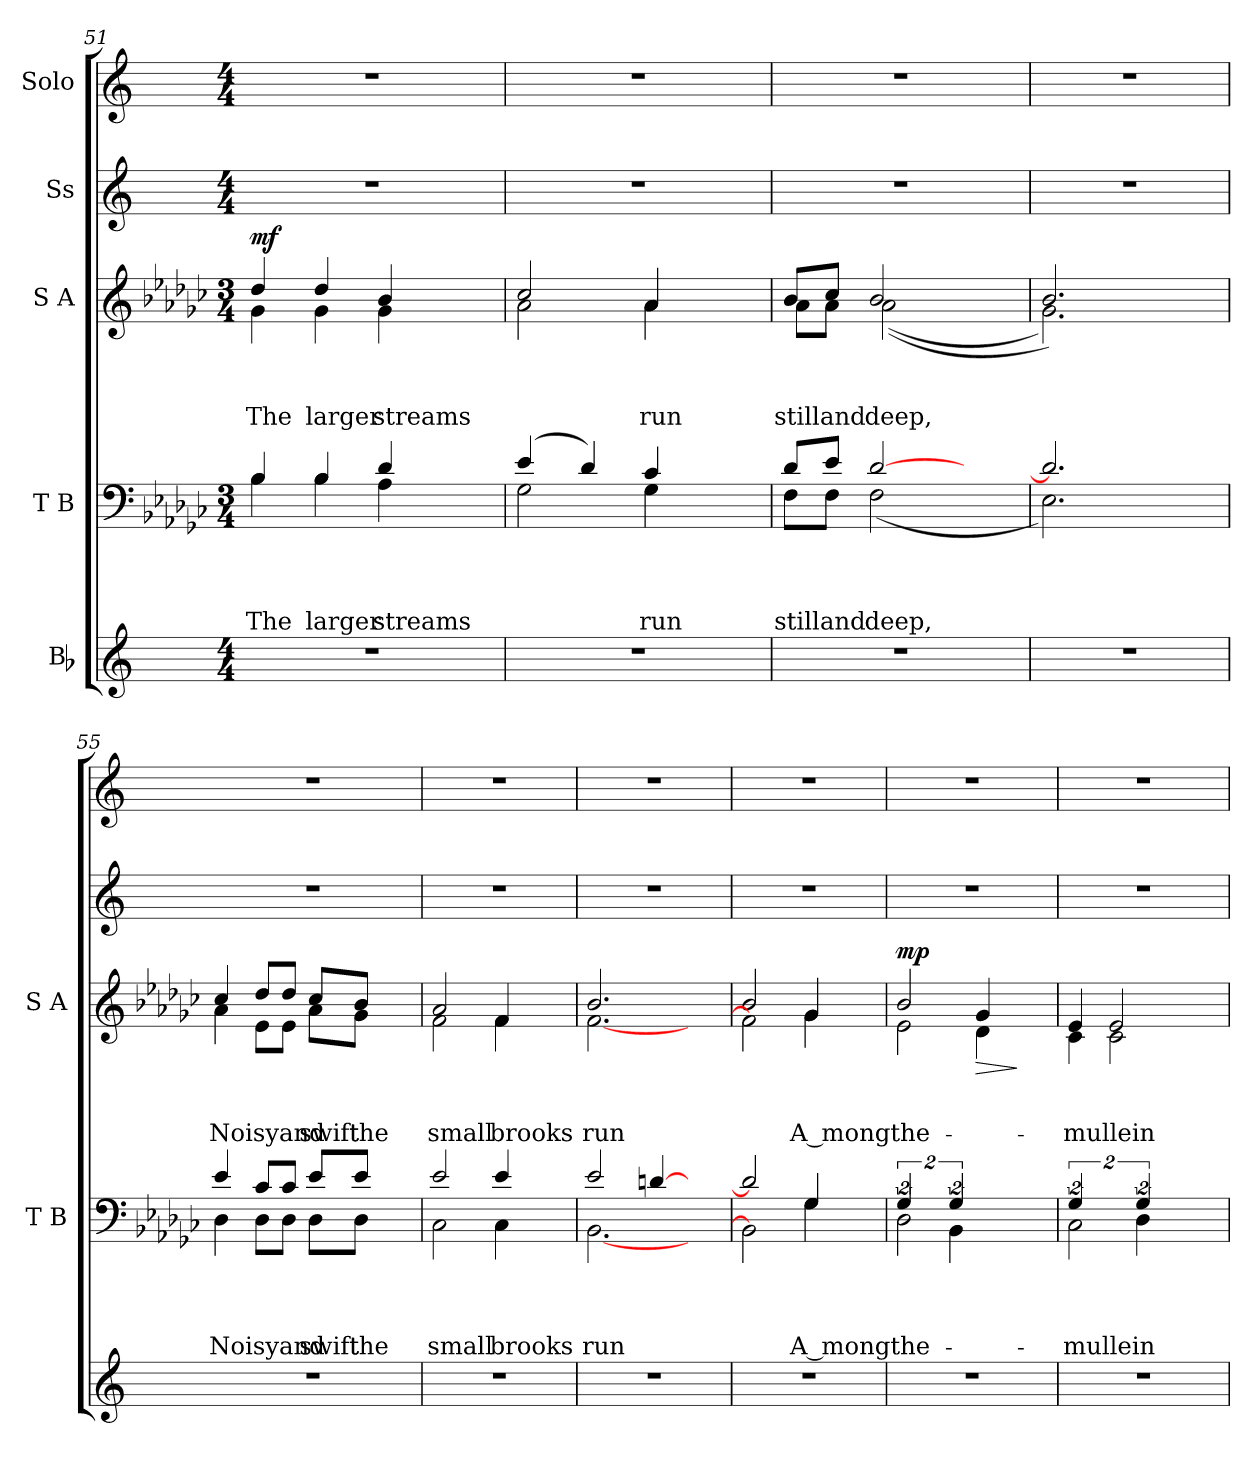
**kern	**kern	**text	**text	**text	**text	**kern	**text	**text	**text	**dynam	**kern	**kern
*part5	*part4	*part4	*part4	*part4	*part4	*part3	*part3	*part3	*part3	*part3	*part2	*part1
*staff5	*staff4	*staff4	*staff4	*staff4	*staff4	*staff3	*staff3	*staff3	*staff3	*staff3	*staff2	*staff1
*I"Bb	*I"T B	*	*	*	*	*I"S A	*	*	*	*	*I"Ss	*I"Solo
*	*I'T B	*	*	*	*	*I'S A	*	*	*	*	*	*
*clefG2	*clefF4	*	*	*	*	*clefG2	*	*	*	*	*clefG2	*clefG2
*k[]	*k[b-e-a-d-g-c-]	*	*	*	*	*k[b-e-a-d-g-c-]	*	*	*	*	*k[]	*k[]
*C:	*G-:	*	*	*	*	*G-:	*	*	*	*	*C:	*C:
*M4/4	*M3/4	*	*	*	*	*M3/4	*	*	*	*	*M4/4	*M4/4
=51	=51	=51	=51	=51	=51	=51	=51	=51	=51	=51	=51	=51
!	!	!	!	!	!LO:LY:a	!	!	!	!LO:LY:b	!LO:DY:a	!	!
*	*^	*	*	*	*	*^	*	*	*	*	*	*
1r	4B-/	4B-\	.	.	.	The	4dd-/	4g-\	.	.	The	mf	1r	1r
!	!	!	!	!	!	!LO:LY:a	!	!	!	!	!LO:LY:b	!	!	!
.	4B-/	4B-\	.	.	.	larger	4dd-/	4g-\	.	.	larger	.	.	.
!	!	!	!	!	!	!LO:LY:a	!	!	!	!	!LO:LY:b	!	!	!
.	4d-/	4A-\	.	.	.	streams	4b-/	4g-\	.	.	streams	.	.	.
.	4ryy	4ryy	.	.	.	.	4ryy	4ryy	.	.	.	.	.	.
=52	=52	=52	=52	=52	=52	=52	=52	=52	=52	=52	=52	=52	=52	=52
1r	(4e-/	2G-\	.	.	.	.	2cc-/	2a-\	.	.	.	.	1r	1r
.	4d-/)	.	.	.	.	.	.	.	.	.	.	.	.	.
!	!	!	!	!	!	!LO:LY:a	!	!	!	!	!LO:LY:b	!	!	!
.	4c-/	4G-\	.	.	.	run	4a-/	4a-\	.	.	run	.	.	.
.	4ryy	4ryy	.	.	.	.	4ryy	4ryy	.	.	.	.	.	.
=53	=53	=53	=53	=53	=53	=53	=53	=53	=53	=53	=53	=53	=53	=53
!	!	!	!	!	!	!LO:LY:a	!	!	!	!	!LO:LY:b	!	!	!
1r	8d-/L	8F\L	.	.	.	still	8b-/L	8a-\L	.	.	still	.	1r	1r
!	!	!	!	!	!	!LO:LY:a	!	!	!	!	!LO:LY:b	!	!	!
.	8e-/J	8F\J	.	.	.	and	8cc-/J	8a-\J	.	.	and	.	.	.
!	!	!	!	!	!	!LO:LY:a	!	!	!	!	!LO:LY:b	!	!	!
.	[>2d-/	(<2F\	.	.	.	deep,	2b-/	(>(<2a-\	.	.	deep,	.	.	.
.	4ryy	4ryy	.	.	.	.	4ryy	4ryy	.	.	.	.	.	.
=54	=54	=54	=54	=54	=54	=54	=54	=54	=54	=54	=54	=54	=54	=54
1r	2.d-/]	2.E-\)	.	.	.	.	2.b-/)	2.g-\)	.	.	.	.	1r	1r
.	4ryy	4ryy	.	.	.	.	4ryy	4ryy	.	.	.	.	.	.
=55	=55	=55	=55	=55	=55	=55	=55	=55	=55	=55	=55	=55	=55	=55
!	!	!	!	!	!	!LO:LY:a	!	!	!	!	!LO:LY:b	!	!	!
1r	4e-/	4D-\	.	.	.	Noisyand	4cc-/	4a-\	.	.	Noisyand	.	1r	1r
.	8c-/L	8D-\L	.	.	.	.	8dd-/L	8e-\L	.	.	.	.	.	.
.	8c-/J	8D-\J	.	.	.	.	8dd-/J	8e-\J	.	.	.	.	.	.
!	!	!	!	!	!	!LO:LY:a	!	!	!	!	!LO:LY:b	!	!	!
.	8e-/L	8D-\L	.	.	.	swift	8cc-/L	8a-\L	.	.	swift	.	.	.
!	!	!	!	!	!	!LO:LY:a	!	!	!	!	!LO:LY:b	!	!	!
.	8e-/J	8D-\J	.	.	.	the	8b-/J	8g-\J	.	.	the	.	.	.
.	4ryy	4ryy	.	.	.	.	4ryy	4ryy	.	.	.	.	.	.
=56	=56	=56	=56	=56	=56	=56	=56	=56	=56	=56	=56	=56	=56	=56
!	!	!	!	!	!	!LO:LY:a	!	!	!	!	!LO:LY:b	!	!	!
1r	2e-/	2C-\	.	.	.	small	2a-/	2f\	.	.	small	.	1r	1r
!	!	!	!	!	!	!LO:LY:a	!	!	!	!	!LO:LY:b	!	!	!
.	4e-/	4C-\	.	.	.	brooks	4f/	4f\	.	.	brooks	.	.	.
.	4ryy	4ryy	.	.	.	.	4ryy	4ryy	.	.	.	.	.	.
!!LO:LB:g=z
=57	=57	=57	=57	=57	=57	=57	=57	=57	=57	=57	=57	=57	=57	=57
!	!	!	!	!	!	!LO:LY:a	!	!	!	!	!LO:LY:b	!	!	!
1r	2e-/	[<2.BB-\	.	.	.	run	2.b-/	[<2.f\	.	.	run	.	1r	1r
.	[>4dn/	.	.	.	.	.	.	.	.	.	.	.	.	.
.	4ryy	4ryy	.	.	.	.	4ryy	4ryy	.	.	.	.	.	.
=58	=58	=58	=58	=58	=58	=58	=58	=58	=58	=58	=58	=58	=58	=58
1r	2d/]	2BB-\]	.	.	.	.	2b-/	2f\]	.	.	.	.	1r	1r
!	!	!	!	!	!	!LO:LY:a	!	!	!	!	!LO:LY:b	!	!	!
.	4G-/	4G-\	.	.	.	A mongthe-	4g-/	4g-\	.	.	A mongthe-	.	.	.
.	4ryy	4ryy	.	.	.	.	4ryy	4ryy	.	.	.	.	.	.
=59	=59	=59	=59	=59	=59	=59	=59	=59	=59	=59	=59	=59	=59	=59
*	*	*^	*	*	*	*	*	*	*	*	*	*	*	*
!	!	!	!	!	!	!	!	!	!	!	!	!	!LO:DY:a	!	!
1r	8%3G-/	4%3D-\	4.ryy	.	.	.	.	2b-/	2e-\	.	.	.	mp	1r	1r
.	8%3G-/	.	8%3BB-\	.	.	.	.	.	.	.	.	.	.	.	.
!	!	!	!	!	!	!	!	!	!	!	!	!	!LO:HP:b	!	!
.	.	.	.	.	.	.	.	4g-/	4d-\	.	.	.	>	.	.
.	4ryy	4ryy	4ryy	.	.	.	.	4ryy	4ryy	.	.	.	]	.	.
=60	=60	=60	=60	=60	=60	=60	=60	=60	=60	=60	=60	=60	=60	=60	=60
!	!	!	!	!	!	!	!LO:LY:a	!	!	!	!	!LO:LY:b	!	!	!
1r	8%3G-/	4%3C-\	4.ryy	.	.	.	-mullein	4e-/	4c-\	.	.	-mullein	.	1r	1r
.	.	.	.	.	.	.	.	2e-/	2c-\	.	.	.	.	.	.
.	8%3G-/	.	8%3D-\	.	.	.	.	.	.	.	.	.	.	.	.
.	4ryy	4ryy	4ryy	.	.	.	.	4ryy	4ryy	.	.	.	.	.	.
*	*v	*v	*v	*	*	*	*	*	*	*	*	*	*	*	*
*	*	*	*	*	*	*v	*v	*	*	*	*	*	*
=	=	=	=	=	=	=	=	=	=	=	=	=
*-	*-	*-	*-	*-	*-	*-	*-	*-	*-	*-	*-	*-
